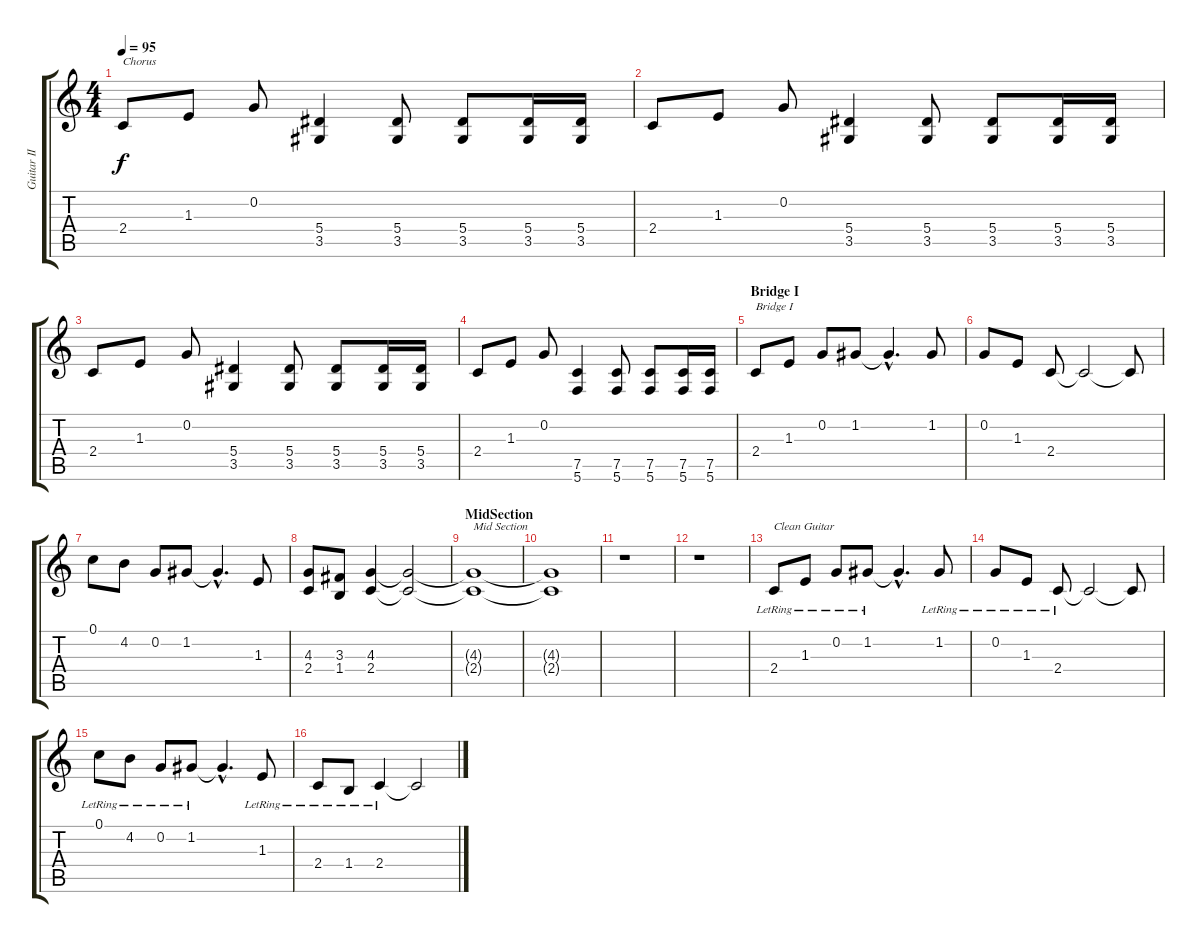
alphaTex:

\track ("Guitar II [Roy Torkington]" "Guitar II ") {instrument distortionguitar}
\staff {score tabs}
\tuning (C4 G3 Eb3 Bb2 F2 C2) {hide}
\ts (4 4)
\tempo 95
\clef g2
\ks c
2.4.8{txt "Chorus" dy f} 1.3.8 0.2.8 (5.4 3.5).4 (5.4 3.5).8 (5.4 3.5).8 (5.4 3.5).16 (5.4 3.5).16 |
2.4.8 1.3.8 0.2.8 (5.4 3.5).4 (5.4 3.5).8 (5.4 3.5).8 (5.4 3.5).16 (5.4 3.5).16 |
2.4.8 1.3.8 0.2.8 (5.4 3.5).4 (5.4 3.5).8 (5.4 3.5).8 (5.4 3.5).16 (5.4 3.5).16 |
2.4.8 1.3.8 0.2.8 (7.5 5.6).4 (7.5 5.6).8 (7.5 5.6).8 (7.5 5.6).16 (7.5 5.6).16 |
\section ("" "Bridge I")
2.4.8{txt "Bridge I" instrument distortionguitar} 1.3.8 0.2.8 1.2.8 1.2{hac t}.4{d} 1.2.8 |
0.2.8 1.3.8 2.4.8 2.4{t}.2 2.4{t}.8 |
0.1.8 4.2.8 0.2.8 1.2.8 1.2{hac t}.4{d} 1.3.8 |
(4.3 2.4).8 (3.3 1.4).8 (4.3 2.4).4 (4.3{t} 2.4{t}).2 |
\section ("" "MidSection")
(4.3{t} 2.4{t}).1{txt "Mid Section" volume 0} |
(4.3{t} 2.4{t}).1 |
r.1 |
r.1 |
2.4{lr}.8{txt "Clean Guitar" volume 16 instrument electricguitarjazz} 1.3{lr}.8 0.2{lr}.8 1.2{lr}.8 1.2{hac t}.4{d} 1.2{lr}.8 |
0.2{lr}.8 1.3{lr}.8 2.4{lr}.8 2.4{t}.2 2.4{t}.8 |
0.1{lr}.8 4.2{lr}.8 0.2{lr}.8 1.2{lr}.8 1.2{hac t}.4{d} 1.3{lr}.8 |
2.4{lr}.8 1.4{lr}.8 2.4{lr}.4 2.4{t}.2
